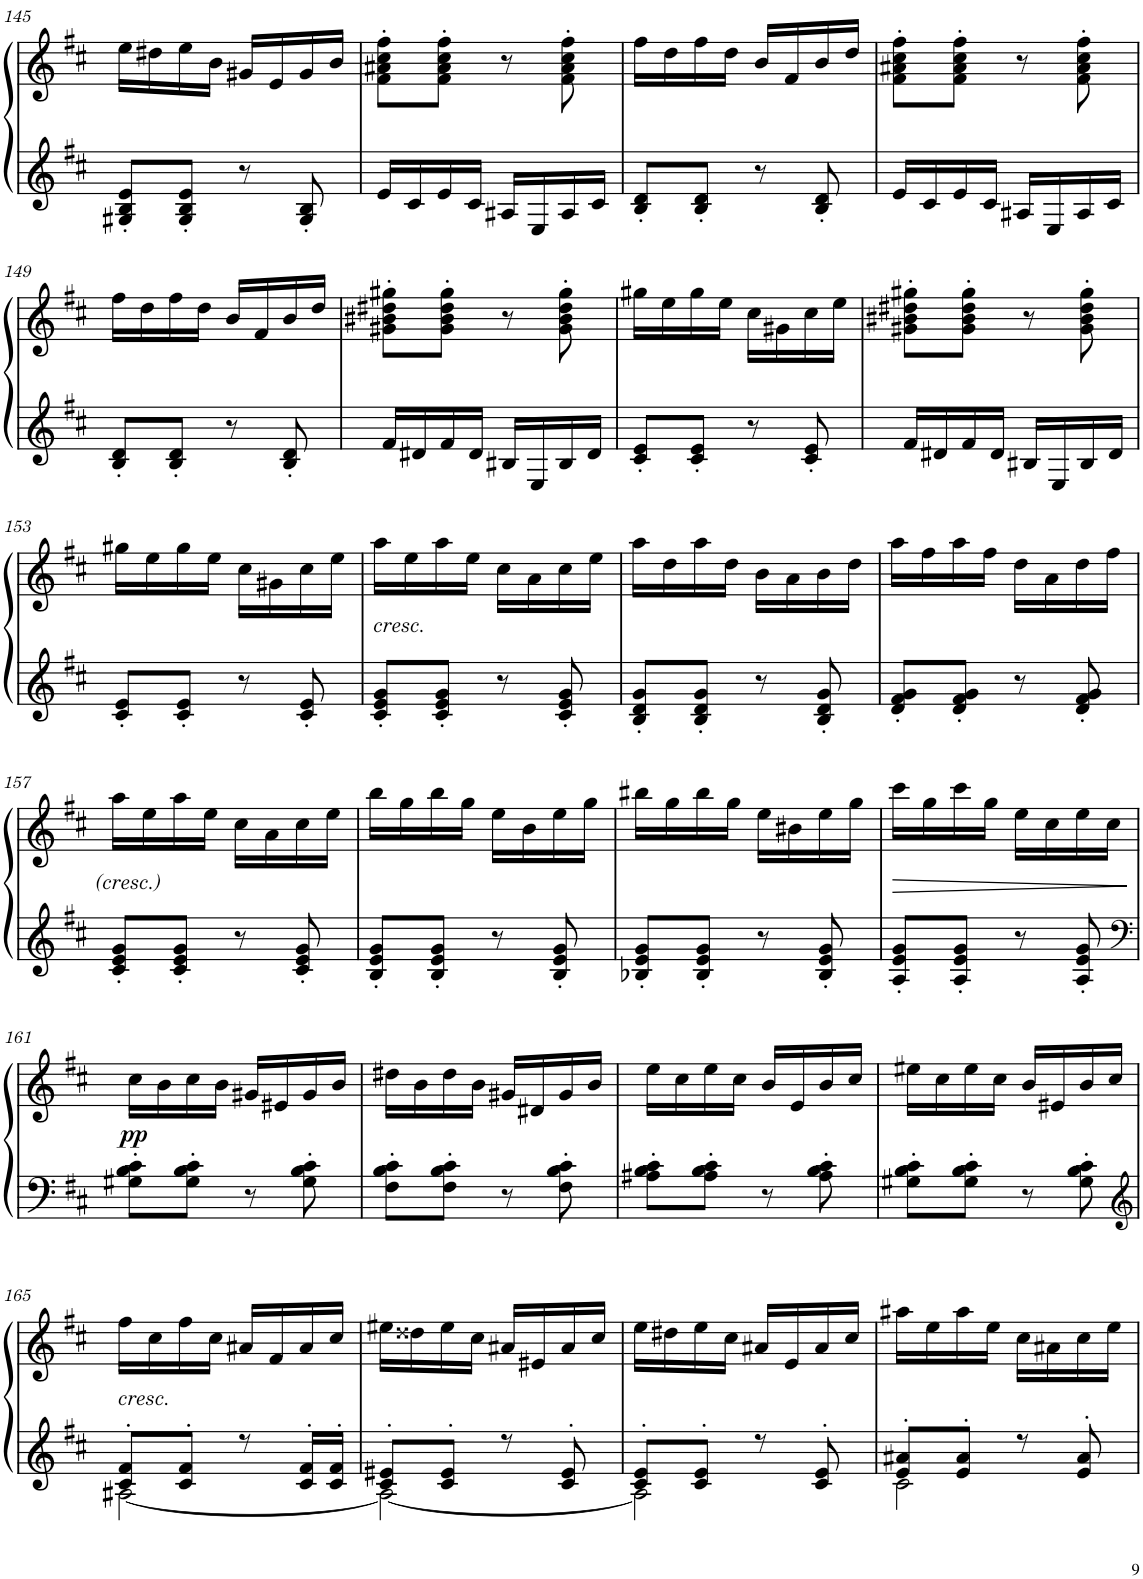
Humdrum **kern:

**kern	**kern	**dynam
*part1	*part1	*part1
*staff2	*staff1	*staff1/2
*I"Pipe Organ	*	*
*I'Org.	*	*
!!LO:PB:g=z
*clefG2	*clefG2	*
*k[f#c#]	*k[f#c#]	*
*M2/4	*M2/4	*
=145	=145	=145
8G#X/' 8B/' 8e/'L	16ee\LL	.
.	16dd#X\	.
8G#/' 8B/' 8e/'J	16ee\	.
.	16b\JJ	.
8r	16g#X/LL	.
.	16e/	.
8G#/' 8B/'	16g#/	.
.	16b/JJ	.
=146	=146	=146
16e/LL	8f#\' 8a#X\' 8cc#\' 8ff#\'L	.
16c#/	.	.
16e/	8f#\' 8a#\' 8cc#\' 8ff#\'J	.
16c#/JJ	.	.
16A#X/LL	8r	.
16E/	.	.
16A#/	8f#\' 8a#\' 8cc#\' 8ff#\'	.
16c#/JJ	.	.
=147	=147	=147
8B/' 8d/'L	16ff#\LL	.
.	16dd\	.
8B/' 8d/'J	16ff#\	.
.	16dd\JJ	.
8r	16b/LL	.
.	16f#/	.
8B/' 8d/'	16b/	.
.	16dd/JJ	.
=148	=148	=148
16e/LL	8f#\' 8a#X\' 8cc#\' 8ff#\'L	.
16c#/	.	.
16e/	8f#\' 8a#\' 8cc#\' 8ff#\'J	.
16c#/JJ	.	.
16A#X/LL	8r	.
16E/	.	.
16A#/	8f#\' 8a#\' 8cc#\' 8ff#\'	.
16c#/JJ	.	.
!!LO:LB:g=z
=149	=149	=149
8B/' 8d/'L	16ff#\LL	.
.	16dd\	.
8B/' 8d/'J	16ff#\	.
.	16dd\JJ	.
8r	16b/LL	.
.	16f#/	.
8B/' 8d/'	16b/	.
.	16dd/JJ	.
=150	=150	=150
16f#/LL	8g#X\' 8b#X\' 8dd#X\' 8gg#X\'L	.
16d#X/	.	.
16f#/	8g#\' 8b#\' 8dd#\' 8gg#\'J	.
16d#/JJ	.	.
16B#X/LL	8r	.
16E/	.	.
16B#/	8g#\' 8b#\' 8dd#\' 8gg#\'	.
16d#/JJ	.	.
=151	=151	=151
8c#/' 8e/'L	16gg#X\LL	.
.	16ee\	.
8c#/' 8e/'J	16gg#\	.
.	16ee\JJ	.
8r	16cc#\LL	.
.	16g#X\	.
8c#/' 8e/'	16cc#\	.
.	16ee\JJ	.
=152	=152	=152
16f#/LL	8g#X\' 8b#X\' 8dd#X\' 8gg#X\'L	.
16d#X/	.	.
16f#/	8g#\' 8b#\' 8dd#\' 8gg#\'J	.
16d#/JJ	.	.
16B#X/LL	8r	.
16E/	.	.
16B#/	8g#\' 8b#\' 8dd#\' 8gg#\'	.
16d#/JJ	.	.
!!LO:LB:g=z
=153	=153	=153
8c#/' 8e/'L	16gg#X\LL	.
.	16ee\	.
8c#/' 8e/'J	16gg#\	.
.	16ee\JJ	.
8r	16cc#\LL	.
.	16g#X\	.
8c#/' 8e/'	16cc#\	.
.	16ee\JJ	.
=154	=154	=154
!	!LO:TX:b:i:t=cresc.	!
8c#/' 8e/' 8g/'L	16aa\LL	.
.	16ee\	.
8c#/' 8e/' 8g/'J	16aa\	.
.	16ee\JJ	.
8r	16cc#\LL	.
.	16a\	.
8c#/' 8e/' 8g/'	16cc#\	.
.	16ee\JJ	.
=155	=155	=155
8B/' 8d/' 8g/'L	16aa\LL	.
.	16dd\	.
8B/' 8d/' 8g/'J	16aa\	.
.	16dd\JJ	.
8r	16b\LL	.
.	16a\	.
8B/' 8d/' 8g/'	16b\	.
.	16dd\JJ	.
=156	=156	=156
8d/' 8f#/' 8g/'L	16aa\LL	.
.	16ff#\	.
8d/' 8f#/' 8g/'J	16aa\	.
.	16ff#\JJ	.
8r	16dd\LL	.
.	16a\	.
8d/' 8f#/' 8g/'	16dd\	.
.	16ff#\JJ	.
!!LO:LB:g=z
=157	=157	=157
8c#/' 8e/' 8g/'L	16aa\LL	.
.	16ee\	.
8c#/' 8e/' 8g/'J	16aa\	.
.	16ee\JJ	.
8r	16cc#\LL	.
.	16a\	.
8c#/' 8e/' 8g/'	16cc#\	.
.	16ee\JJ	.
=158	=158	=158
8B/' 8e/' 8g/'L	16bb\LL	.
.	16gg\	.
8B/' 8e/' 8g/'J	16bb\	.
.	16gg\JJ	.
8r	16ee\LL	.
.	16b\	.
8B/' 8e/' 8g/'	16ee\	.
.	16gg\JJ	.
=159	=159	=159
8B-X/' 8e/' 8g/'L	16bb#X\LL	.
.	16gg\	.
8B-/' 8e/' 8g/'J	16bb#\	.
.	16gg\JJ	.
8r	16ee\LL	.
.	16b#X\	.
8B-/' 8e/' 8g/'	16ee\	.
.	16gg\JJ	.
=160	=160	=160
!	!	!LO:HP:b
8A/' 8e/' 8g/'L	16ccc#\LL	>
.	16gg\	.
8A/' 8e/' 8g/'J	16ccc#\	.
.	16gg\JJ	.
8r	16ee\LL	.
.	16cc#\	.
8A/' 8e/' 8g/'	16ee\	.
.	16cc#\JJ	.
.	.	]
!!LO:LB:g=z
=161	=161	=161
*clefF4	*	*
!	!	!LO:DY:b
8G#X\' 8B\' 8c#\'L	16cc#\LL	pp
.	16b\	.
8G#\' 8B\' 8c#\'J	16cc#\	.
.	16b\JJ	.
8r	16g#X/LL	.
.	16e#X/	.
8G#\' 8B\' 8c#\'	16g#/	.
.	16b/JJ	.
=162	=162	=162
8F#\' 8B\' 8c#\'L	16dd#X\LL	.
.	16b\	.
8F#\' 8B\' 8c#\'J	16dd#\	.
.	16b\JJ	.
8r	16g#X/LL	.
.	16d#X/	.
8F#\' 8B\' 8c#\'	16g#/	.
.	16b/JJ	.
=163	=163	=163
8A#X\' 8B\' 8c#\'L	16ee\LL	.
.	16cc#\	.
8A#\' 8B\' 8c#\'J	16ee\	.
.	16cc#\JJ	.
8r	16b/LL	.
.	16e/	.
8A#\' 8B\' 8c#\'	16b/	.
.	16cc#/JJ	.
=164	=164	=164
8G#X\' 8B\' 8c#\'L	16ee#X\LL	.
.	16cc#\	.
8G#\' 8B\' 8c#\'J	16ee#\	.
.	16cc#\JJ	.
8r	16b/LL	.
.	16e#X/	.
8G#\' 8B\' 8c#\'	16b/	.
.	16cc#/JJ	.
!!LO:LB:g=z
=165	=165	=165
*clefG2	*	*
*^	*	*
!	!	!LO:TX:b:i:t=cresc.	!
8c#/' 8f#/'L	[2A#X\	16ff#\LL	.
.	.	16cc#\	.
8c#/' 8f#/'J	.	16ff#\	.
.	.	16cc#\JJ	.
8r	.	16a#X/LL	.
.	.	16f#/	.
16c#/' 16f#/'LL	.	16a#/	.
16c#/' 16f#/'JJ	.	16cc#/JJ	.
=166	=166	=166	=166
8c#/' 8e#X/'L	2A#\_	16ee#X\LL	.
.	.	16dd##X\	.
8c#/' 8e#/'J	.	16ee#\	.
.	.	16cc#\JJ	.
8r	.	16a#X/LL	.
.	.	16e#X/	.
8c#/' 8e#/'	.	16a#/	.
.	.	16cc#/JJ	.
=167	=167	=167	=167
8c#/' 8e/'L	2A#\]	16ee\LL	.
.	.	16dd#X\	.
8c#/' 8e/'J	.	16ee\	.
.	.	16cc#\JJ	.
8r	.	16a#X/LL	.
.	.	16e/	.
8c#/' 8e/'	.	16a#/	.
.	.	16cc#/JJ	.
=168	=168	=168	=168
8e/' 8a#X/'L	2c#\	16aa#X\LL	.
.	.	16ee\	.
8e/' 8a#/'J	.	16aa#\	.
.	.	16ee\JJ	.
8r	.	16cc#\LL	.
.	.	16a#X\	.
8e/' 8a#/'	.	16cc#\	.
.	.	16ee\JJ	.
*v	*v	*	*
=	=	=
*-	*-	*-
